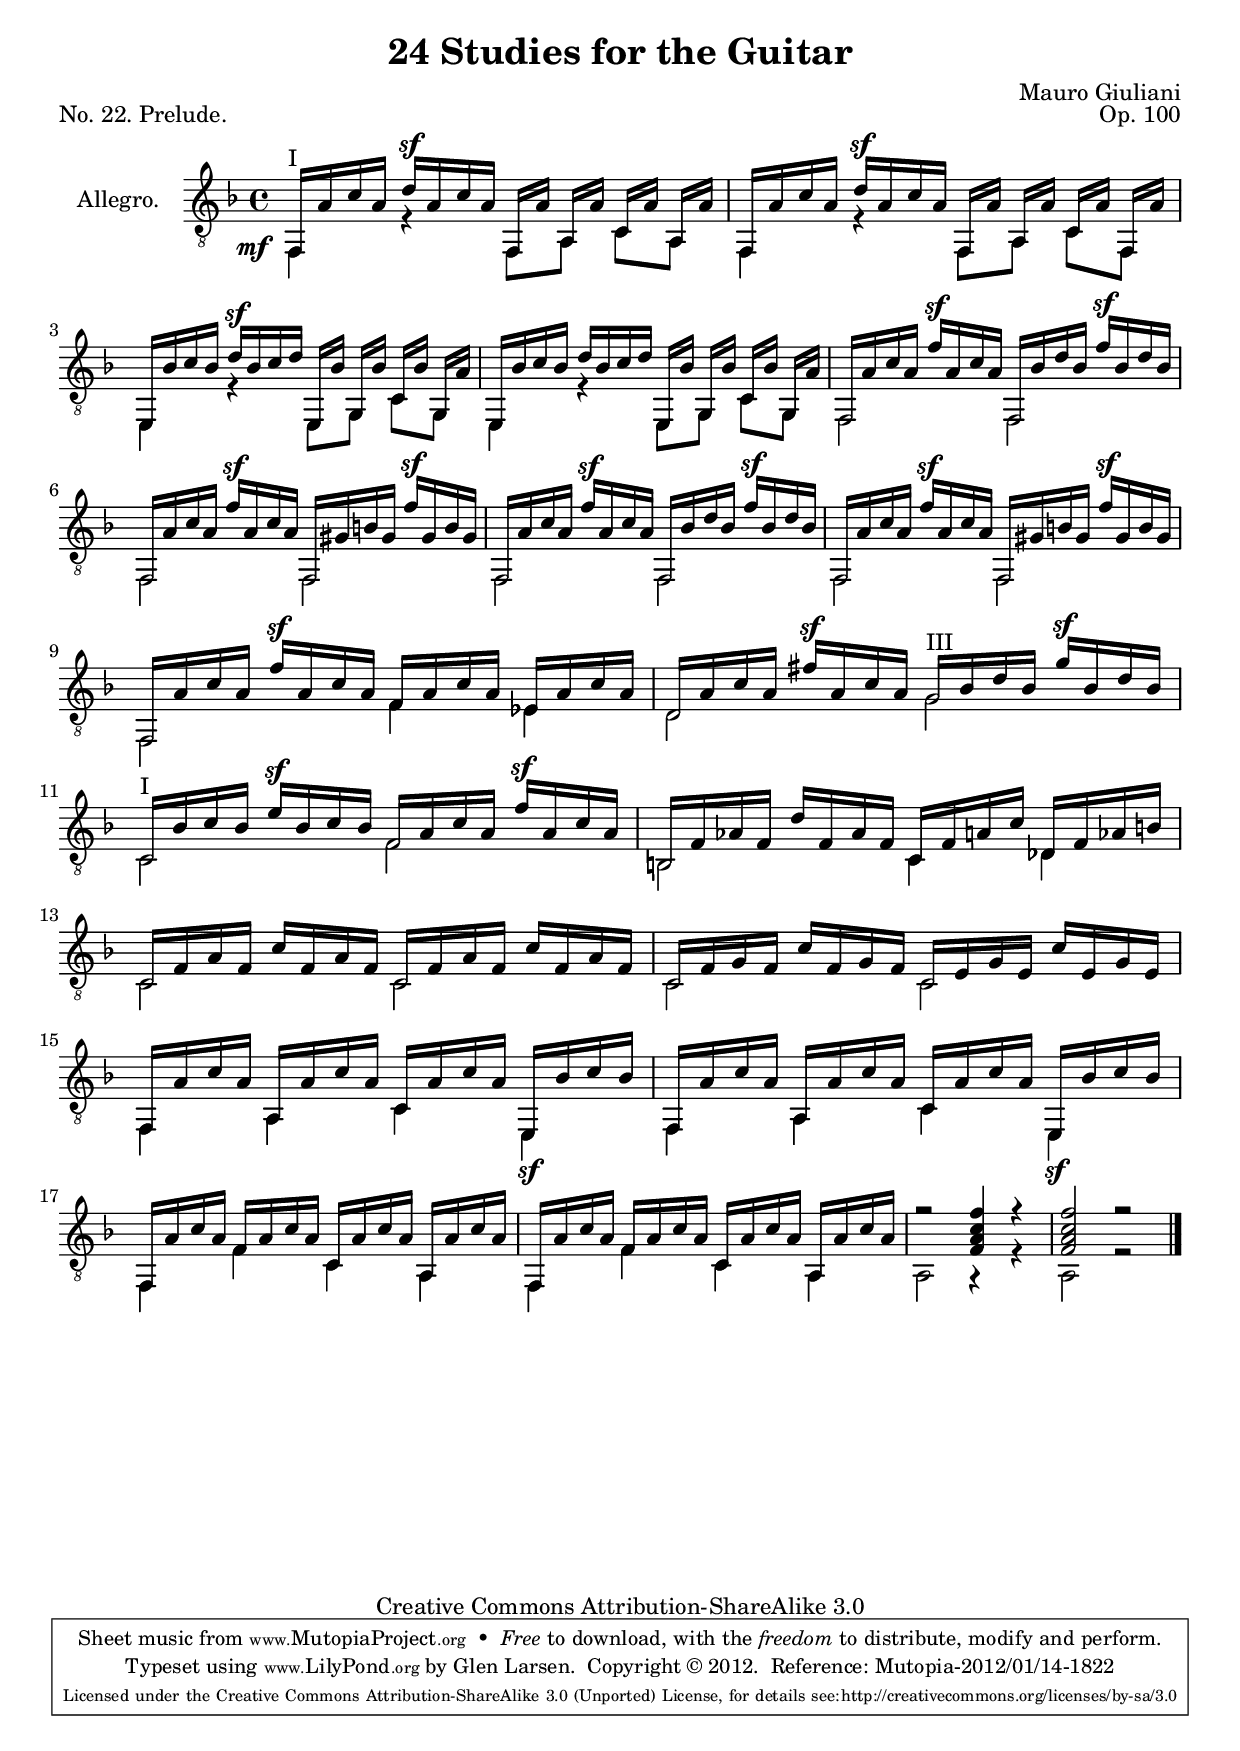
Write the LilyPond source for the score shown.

\version "2.14.2"

\header {
  title = "24 Studies for the Guitar"
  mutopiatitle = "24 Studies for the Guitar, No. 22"
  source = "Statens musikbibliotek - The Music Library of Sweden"
  composer = "Mauro Giuliani"
  opus = "Op. 100"
  piece = "No. 22. Prelude."
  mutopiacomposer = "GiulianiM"
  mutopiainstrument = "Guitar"
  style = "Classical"
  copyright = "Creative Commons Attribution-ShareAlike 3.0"
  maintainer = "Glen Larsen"
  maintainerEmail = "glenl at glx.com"
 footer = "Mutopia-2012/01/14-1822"
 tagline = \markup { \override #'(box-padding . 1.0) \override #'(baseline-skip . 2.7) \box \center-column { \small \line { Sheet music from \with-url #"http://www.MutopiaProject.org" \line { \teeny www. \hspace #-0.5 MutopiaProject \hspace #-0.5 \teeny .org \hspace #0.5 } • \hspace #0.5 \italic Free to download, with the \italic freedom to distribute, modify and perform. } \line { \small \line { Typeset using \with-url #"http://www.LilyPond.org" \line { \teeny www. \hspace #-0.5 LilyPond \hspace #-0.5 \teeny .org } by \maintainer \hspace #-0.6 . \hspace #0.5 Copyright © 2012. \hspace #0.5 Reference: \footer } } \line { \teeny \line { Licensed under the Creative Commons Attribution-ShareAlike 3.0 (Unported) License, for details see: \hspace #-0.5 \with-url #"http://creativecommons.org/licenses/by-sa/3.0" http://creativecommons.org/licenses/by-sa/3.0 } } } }
}

\layout {
  indent = 60\pt
  short-indent = 0\pt
  ragged-last-bottom = ##t
}

global = {
  \time 4/4
  \key f \major			% d \minor ?
}


upperVoice = \relative c {
  \voiceOne
  \slurDown
  f,16^I[ a' c a] d^\sf[ a c a] f,[ a'] a,[ a'] c,[ a'] a,[ a'] |
  f,16[ a'  c a] d^\sf[ a c a] f,[ a'] a,[ a'] c,[ a'] f,[ a'] |

  e,16[ bes'' c bes] d^\sf[ bes c d] e,,[ bes''] g,[ bes'] c,[ bes'] g,[ a'] |
  e,16[ bes'' c bes] d[ bes c d] e,,[ bes''] g,[ bes'] c,[ bes'] g,[ a'] |
  f,16[ a' c a] f'^\sf[ a, c a] f,[ bes' d bes] f'^\sf[ bes, d bes] |

  f,16[ a' c a] f'^\sf[ a, c a] f,[ gis' b gis] f'^\sf[ gis, b gis] |
  f,16[ a' c a] f'^\sf[ a, c a] f,[ bes' d bes] f'^\sf[ bes, d bes] |
  f,16[ a' c a] f'^\sf[ a, c a] f,[ gis' b gis] f'^\sf[ gis, b gis] |

  f,16[ a' c a] f'^\sf[ a, c a] f[ a c a] ees[ a c a] |
  d,16[ a' c a] fis'^\sf[ a, c a] g^III[ bes d bes] g'^\sf[ bes, d bes] |
  c,16^I[ bes' c bes] e^\sf[ bes c bes] f[ a c a] f'^\sf[ a, c a] |

  b,16[ f' aes f] d'[ f, aes f] c[ f a c] des,[ f aes b] |
  c,16[ f a f] c'[ f, a f] c[ f a f] c'[ f, a f] |
  c16[ f g f] c'[ f, g f] c[ e g e] c'[ e, g e] |

  f,16[ a' c a] a,[ a' c a] c,[ a' c a] e,[ bes'' c bes] |
  f,16[ a' c a] a,[ a' c a] c,[ a' c a] e,[ bes'' c bes] |
  f,16[ a' c a] f[ a c a] c,[ a' c a] a,[ a' c a] |
  f,16[ a' c a] f[ a c a] c,[ a' c a] a,[ a' c a] |
  r2 <f a c f>4 r |
  <f a c f>2 r

  % There is some markup at the end of the piece that is unreadable in
  % the original and I have no access to other publications so I have
  % left them out. -gl

  \bar "|."
}

lowerVoice = \relative c {
  \voiceTwo
  % this tweak gets the dynamic moved out of the way of the sf below it
  \once\override DynamicText #'extra-offset = #'( -4 . 4)
  f,4_\mf r f8[ a] c[ a] |
  f4 r f8[ a] c[ f,] |

  e4 r e8[ g] c[ g] |
  e4 r e8[ g] c[ g] |
  f2 f |

  \repeat unfold 3 { f2 f | }

  f2 f'4 ees |
  d2 g |
  c,2 f |

  b,2 c4 des |
  c2 c |
  c2 c |
  f,4 a c e,\sf |
  f4 a c e,\sf |
  f4 f' c a |
  f4 f' c a |
  a2 r4 r |
  a2 r2
}

\score {
  <<
    \new Staff = "Guitar"
    <<
      \global
      \set Staff.instrumentName = #"Allegro."
      \set Staff.midiInstrument = #"acoustic guitar (nylon)"
      \mergeDifferentlyHeadedOn
      \mergeDifferentlyDottedOn
      \clef "treble_8"
      \context Voice = "upperVoice" \upperVoice
      \context Voice = "lowerVoice" \lowerVoice
    >>
  >>
  \layout {}
  \midi {
    \context {
      \Score
      tempoWholesPerMinute = #(ly:make-moment 100 4)
    }
  }
}
